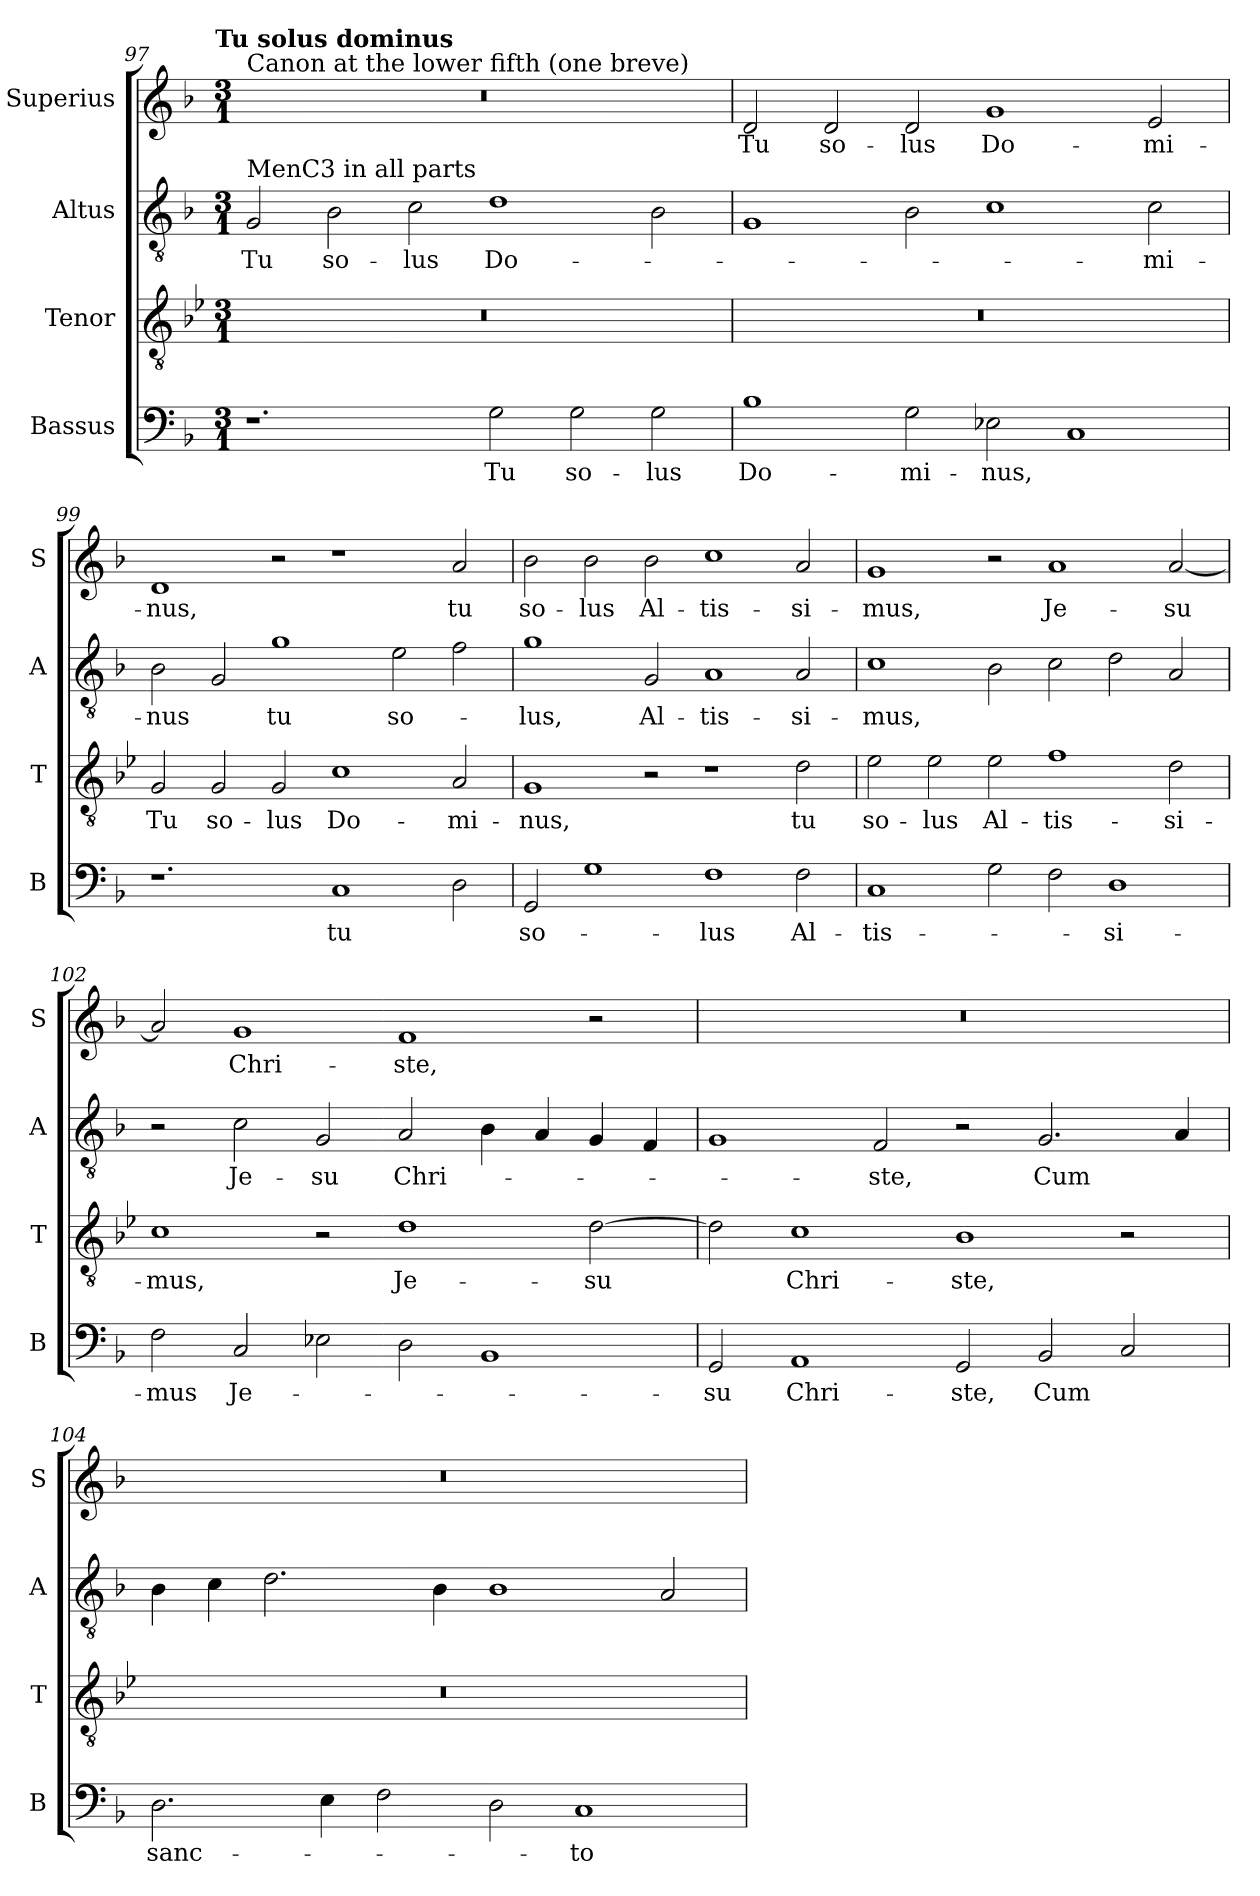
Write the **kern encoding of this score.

**kern	**text	**kern	**text	**kern	**text	**kern	**text
*part4	*part4	*part3	*part3	*part2	*part2	*part1	*part1
*staff4	*staff4	*staff3	*staff3	*staff2	*staff2	*staff1	*staff1
*I"Bassus	*	*I"Tenor	*	*I"Altus	*	*I"Superius	*
*I'B	*	*I'T	*	*I'A	*	*I'S	*
!!LO:LB:g=z
*clefF4	*	*clefGv2	*	*clefGv2	*	*clefG2	*
*k[b-]	*	*k[b-e-]	*	*k[b-]	*	*k[b-]	*
!!LO:TX:omd:t=Tu solus dominus
*M3/1	*	*M3/1	*	*M3/1	*	*M3/1	*
=97	=97	=97	=97	=97	=97	=97	=97
!	!	!	!	!	!	!LO:TX:a:t=Canon at the lower fifth (one breve)	!
!	!	!	!	!LO:TX:a:t=MenC3 in all parts	!	!	!
1.r	.	0.r	.	2G/	Tu	0.r	.
.	.	.	.	2B-\	so-	.	.
.	.	.	.	2c\	-lus	.	.
2G\	Tu	.	.	1d	Do-	.	.
2G\	so-	.	.	.	.	.	.
2G\	-lus	.	.	2B-\	.	.	.
=98	=98	=98	=98	=98	=98	=98	=98
1B-	Do-	0.r	.	1G	.	2d/	Tu
.	.	.	.	.	.	2d/	so-
2G\	-mi-	.	.	2B-\	.	2d/	-lus
2E-X\	-nus,	.	.	1c	.	1g	Do-
1C	.	.	.	.	.	.	.
.	.	.	.	2c\	-mi-	2e/	-mi-
=99	=99	=99	=99	=99	=99	=99	=99
1.r	.	2G/	Tu	2B-\	-nus	1d	-nus,
.	.	2G/	so-	2G/	.	.	.
.	.	2G/	-lus	1g	tu	2r	.
1C	tu	1c	Do-	.	.	1r	.
.	.	.	.	2e\	so-	.	.
2D\	.	2A/	-mi-	2f\	.	2a/	tu
=100	=100	=100	=100	=100	=100	=100	=100
2GG/	so-	1G	-nus,	1g	-lus,	2b-\	so-
1G	.	.	.	.	.	2b-\	-lus
.	.	2r	.	2G/	Al-	2b-\	Al-
1F	-lus	1r	.	1A	-tis-	1cc	-tis-
2F\	Al-	2d\	tu	2A/	-si-	2a/	-si-
=101	=101	=101	=101	=101	=101	=101	=101
1C	-tis-	2e-\	so-	1c	-mus,	1g	-mus,
.	.	2e-\	-lus	.	.	.	.
2G\	.	2e-\	Al-	2B-\	.	2r	.
2F\	.	1f	-tis-	2c\	.	1a	Je-
1D	-si-	.	.	2d\	.	.	.
.	.	2d\	-si-	2A/	.	[2a/	-su
=102	=102	=102	=102	=102	=102	=102	=102
2F\	-mus	1c	-mus,	2r	.	2a/]	.
2C/	Je-	.	.	2c\	Je-	1g	Chri-
2E-X\	.	2r	.	2G/	-su	.	.
2D\	.	1d	Je-	2A/	Chri-	1f	-ste,
1BB-	.	.	.	4B-\	.	.	.
.	.	.	.	4A/	.	.	.
.	.	[2d\	-su	4G/	.	2r	.
.	.	.	.	4F/	.	.	.
=103	=103	=103	=103	=103	=103	=103	=103
2GG/	-su	2d\]	.	1G	.	0.r	.
1AA	Chri-	1c	Chri-	.	.	.	.
.	.	.	.	2F/	-ste,	.	.
2GG/	-ste,	1B-	-ste,	2r	.	.	.
2BB-/	Cum	.	.	2.G/	Cum	.	.
2C/	.	2r	.	.	.	.	.
.	.	.	.	4A/	.	.	.
=104	=104	=104	=104	=104	=104	=104	=104
2.D\	sanc-	0.r	.	4B-\	.	0.r	.
.	.	.	.	4c\	.	.	.
.	.	.	.	2.d\	.	.	.
4E\	.	.	.	.	.	.	.
2F\	.	.	.	.	.	.	.
.	.	.	.	4B-\	.	.	.
2D\	.	.	.	1B-	.	.	.
1C	-to	.	.	.	.	.	.
.	.	.	.	2A/	.	.	.
=	=	=	=	=	=	=	=
*-	*-	*-	*-	*-	*-	*-	*-
